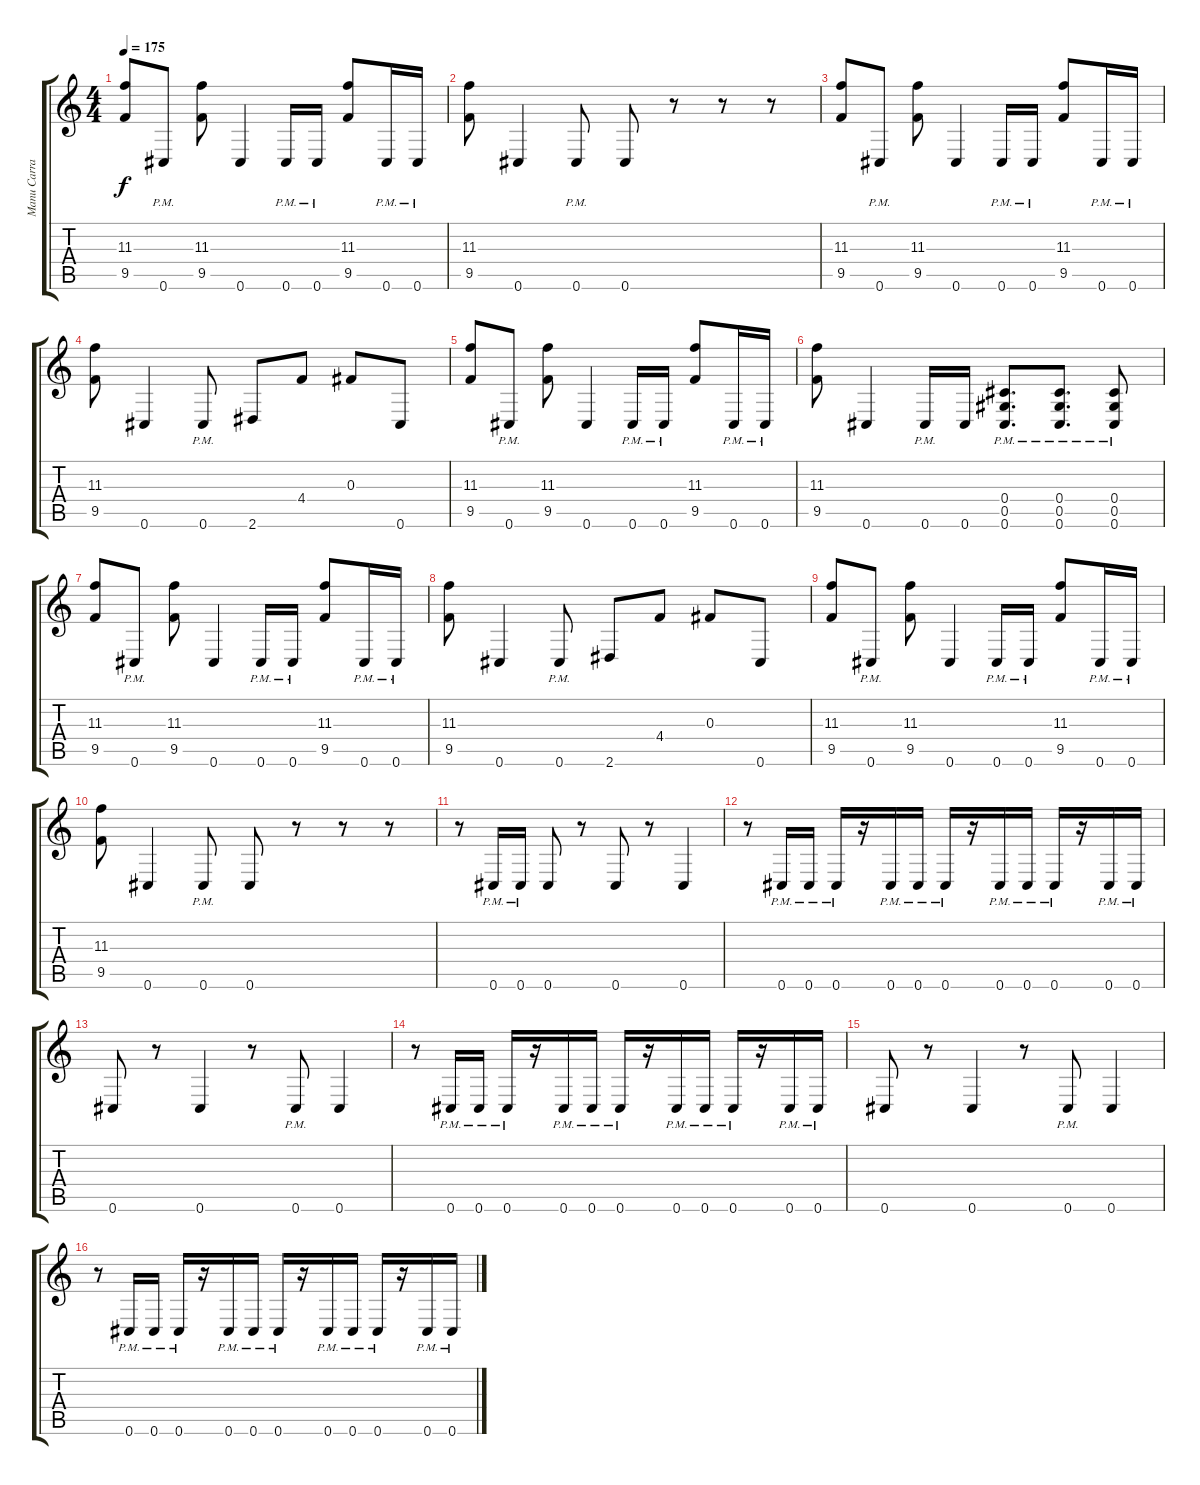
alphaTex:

\track ("Manu Carrasco" "Manu Carra") {instrument distortionguitar}
\staff {score tabs}
\tuning (Eb4 Bb3 Gb3 Db3 Ab2 Db2) {hide}
\ts (4 4)
\tempo 175
\clef g2
\ks c
(11.3 9.5).8{dy f} 0.6{pm}.8 (11.3 9.5).8 0.6.4 0.6{pm}.16 0.6{pm}.16 (11.3 9.5).8 0.6{pm}.16 0.6{pm}.16 |
(11.3 9.5).8 0.6.4 0.6{pm}.8 0.6.8 r.8 r.8 r.8 |
(11.3 9.5).8 0.6{pm}.8 (11.3 9.5).8 0.6.4 0.6{pm}.16 0.6{pm}.16 (11.3 9.5).8 0.6{pm}.16 0.6{pm}.16 |
(11.3 9.5).8 0.6.4 0.6{pm}.8 2.6.8 4.4.8 0.3.8 0.6.8 |
(11.3 9.5).8 0.6{pm}.8 (11.3 9.5).8 0.6.4 0.6{pm}.16 0.6{pm}.16 (11.3 9.5).8 0.6{pm}.16 0.6{pm}.16 |
(11.3 9.5).8 0.6.4 0.6{pm}.16 0.6.16 (0.4{pm} 0.5{pm} 0.6{pm}).8{d} (0.4{pm} 0.5{pm} 0.6{pm}).8{d} (0.4{pm} 0.5{pm} 0.6{pm}).8 |
(11.3 9.5).8 0.6{pm}.8 (11.3 9.5).8 0.6.4 0.6{pm}.16 0.6{pm}.16 (11.3 9.5).8 0.6{pm}.16 0.6{pm}.16 |
(11.3 9.5).8 0.6.4 0.6{pm}.8 2.6.8 4.4.8 0.3.8 0.6.8 |
(11.3 9.5).8 0.6{pm}.8 (11.3 9.5).8 0.6.4 0.6{pm}.16 0.6{pm}.16 (11.3 9.5).8 0.6{pm}.16 0.6{pm}.16 |
(11.3 9.5).8 0.6.4 0.6{pm}.8 0.6.8 r.8 r.8 r.8 |
r.8 0.6{pm}.16 0.6{pm}.16 0.6.8 r.8 0.6.8 r.8 0.6.4 |
r.8 0.6{pm}.16 0.6{pm}.16 0.6{pm}.16 r.16 0.6{pm}.16 0.6{pm}.16 0.6{pm}.16 r.16 0.6{pm}.16 0.6{pm}.16 0.6{pm}.16 r.16 0.6{pm}.16 0.6{pm}.16 |
0.6.8 r.8 0.6.4 r.8 0.6{pm}.8 0.6.4 |
r.8 0.6{pm}.16 0.6{pm}.16 0.6{pm}.16 r.16 0.6{pm}.16 0.6{pm}.16 0.6{pm}.16 r.16 0.6{pm}.16 0.6{pm}.16 0.6{pm}.16 r.16 0.6{pm}.16 0.6{pm}.16 |
0.6.8 r.8 0.6.4 r.8 0.6{pm}.8 0.6.4 |
r.8 0.6{pm}.16 0.6{pm}.16 0.6{pm}.16 r.16 0.6{pm}.16 0.6{pm}.16 0.6{pm}.16 r.16 0.6{pm}.16 0.6{pm}.16 0.6{pm}.16 r.16 0.6{pm}.16 0.6{pm}.16
